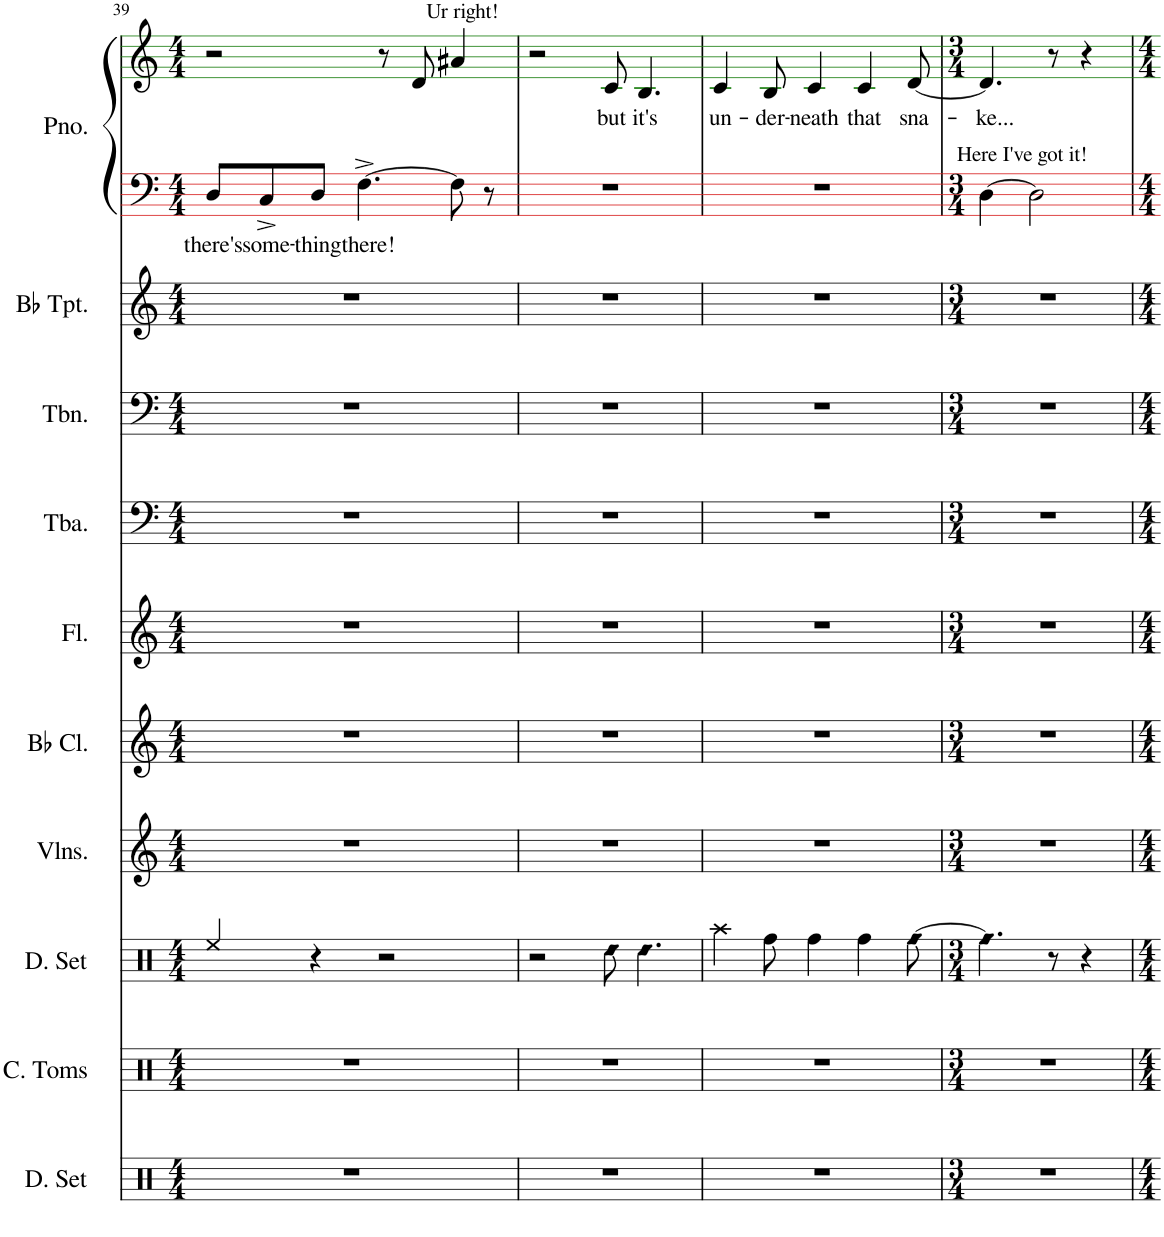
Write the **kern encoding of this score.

**kern	**kern	**kern	**kern	**kern	**kern	**kern	**kern	**kern	**kern	**text	**kern	**text
*part10	*part9	*part8	*part7	*part6	*part5	*part4	*part3	*part2	*part1	*part1	*part1	*part1
*staff11	*staff10	*staff9	*staff8	*staff7	*staff6	*staff5	*staff4	*staff3	*staff2	*staff2	*staff1	*staff1
*I"Drumset	*I"Concert Toms	*I"Drumset	*I"Violins	*I"Bb Clarinet	*I"Flute	*I"Tuba	*I"Trombone	*I"Bb Trumpet	*I"Piano	*	*	*
*I'D. Set	*I'C. Toms	*I'D. Set	*I'Vlns.	*I'Bb Cl.	*I'Fl.	*I'Tba.	*I'Tbn.	*I'Bb Tpt.	*I'Pno.	*	*	*
!!LO:PB:g=z
*clefX	*clefX	*clefX	*clefG2	*clefG2	*clefG2	*clefF4	*clefF4	*clefG2	*clefF4	*	*clefG2	*
*	*	*	*	*ITrd1c2	*	*	*	*ITrd1c2	*	*	*	*
*k[]	*k[]	*k[]	*k[]	*k[]	*k[]	*k[]	*k[]	*k[]	*k[]	*	*k[]	*
*M4/4	*M4/4	*M4/4	*M4/4	*M4/4	*M4/4	*M4/4	*M4/4	*M4/4	*M4/4	*	*M4/4	*
=39	=39	=39	=39	=39	=39	=39	=39	=39	=39	=39	=39	=39
!	!	!	!	!	!	!	!	!	!	!LO:LY:b	!	!
1r	1r	4Ree/	1r	1r	1r	1r	1r	1r	8D/L	there's	2r	.
!	!	!	!	!	!	!	!	!	!	!LO:LY:b	!	!
.	.	.	.	.	.	.	.	.	8C^/	some-	.	.
!	!	!	!	!	!	!	!	!	!	!LO:LY:b	!	!
.	.	4r	.	.	.	.	.	.	8D/J	-thing	.	.
!	!	!	!	!	!	!	!	!	!	!LO:LY:b	!	!
.	.	.	.	.	.	.	.	.	[4.F^\	there!	.	.
.	.	2r	.	.	.	.	.	.	.	.	8r	.
!	!	!	!	!	!	!	!	!	!	!	!LO:TX:a:t=Ur right!	!
.	.	.	.	.	.	.	.	.	.	.	8d/	.
.	.	.	.	.	.	.	.	.	8F\]	.	4a#X/	.
.	.	.	.	.	.	.	.	.	8r	.	.	.
=40	=40	=40	=40	=40	=40	=40	=40	=40	=40	=40	=40	=40
1r	1r	2r	1r	1r	1r	1r	1r	1r	1r	.	2r	.
!	!	!LO:N:head=diamond	!	!	!	!	!	!	!	!	!	!LO:LY:b
.	.	8Rdd\	.	.	.	.	.	.	.	.	8c/	but
!	!	!LO:N:head=diamond	!	!	!	!	!	!	!	!	!	!LO:LY:b
.	.	4.Rdd\	.	.	.	.	.	.	.	.	4.B/	it's
=41	=41	=41	=41	=41	=41	=41	=41	=41	=41	=41	=41	=41
!	!	!	!	!	!	!	!	!	!	!	!	!LO:LY:b
1r	1r	4Raa\	1r	1r	1r	1r	1r	1r	1r	.	4c/	un-
!	!	!	!	!	!	!	!	!	!	!	!	!LO:LY:b
.	.	8Rff\	.	.	.	.	.	.	.	.	8B/	-der-
!	!	!	!	!	!	!	!	!	!	!	!	!LO:LY:b
.	.	4Rff\	.	.	.	.	.	.	.	.	4c/	-neath
!	!	!	!	!	!	!	!	!	!	!	!	!LO:LY:b
.	.	4Rff\	.	.	.	.	.	.	.	.	4c/	that
!	!	!LO:N:head=diamond	!	!	!	!	!	!	!	!	!	!LO:LY:b
.	.	[8Rff\	.	.	.	.	.	.	.	.	[8d/	sna-
=42	=42	=42	=42	=42	=42	=42	=42	=42	=42	=42	=42	=42
*M3/4	*M3/4	*M3/4	*M3/4	*M3/4	*M3/4	*M3/4	*M3/4	*M3/4	*M3/4	*	*M3/4	*
!	!	!	!	!	!	!	!	!	!LO:TX:a:t=Here I've got it!	!	!	!
!	!	!LO:N:head=diamond	!	!	!	!	!	!	!	!	!	!LO:LY:b
2.r	2.r	4.Rff\]	2.r	2.r	2.r	2.r	2.r	2.r	[4D\	.	4.d/]	-ke...
.	.	.	.	.	.	.	.	.	2D\]	.	.	.
.	.	8r	.	.	.	.	.	.	.	.	8r	.
.	.	4r	.	.	.	.	.	.	.	.	4r	.
=	=	=	=	=	=	=	=	=	=	=	=	=
*-	*-	*-	*-	*-	*-	*-	*-	*-	*-	*-	*-	*-
